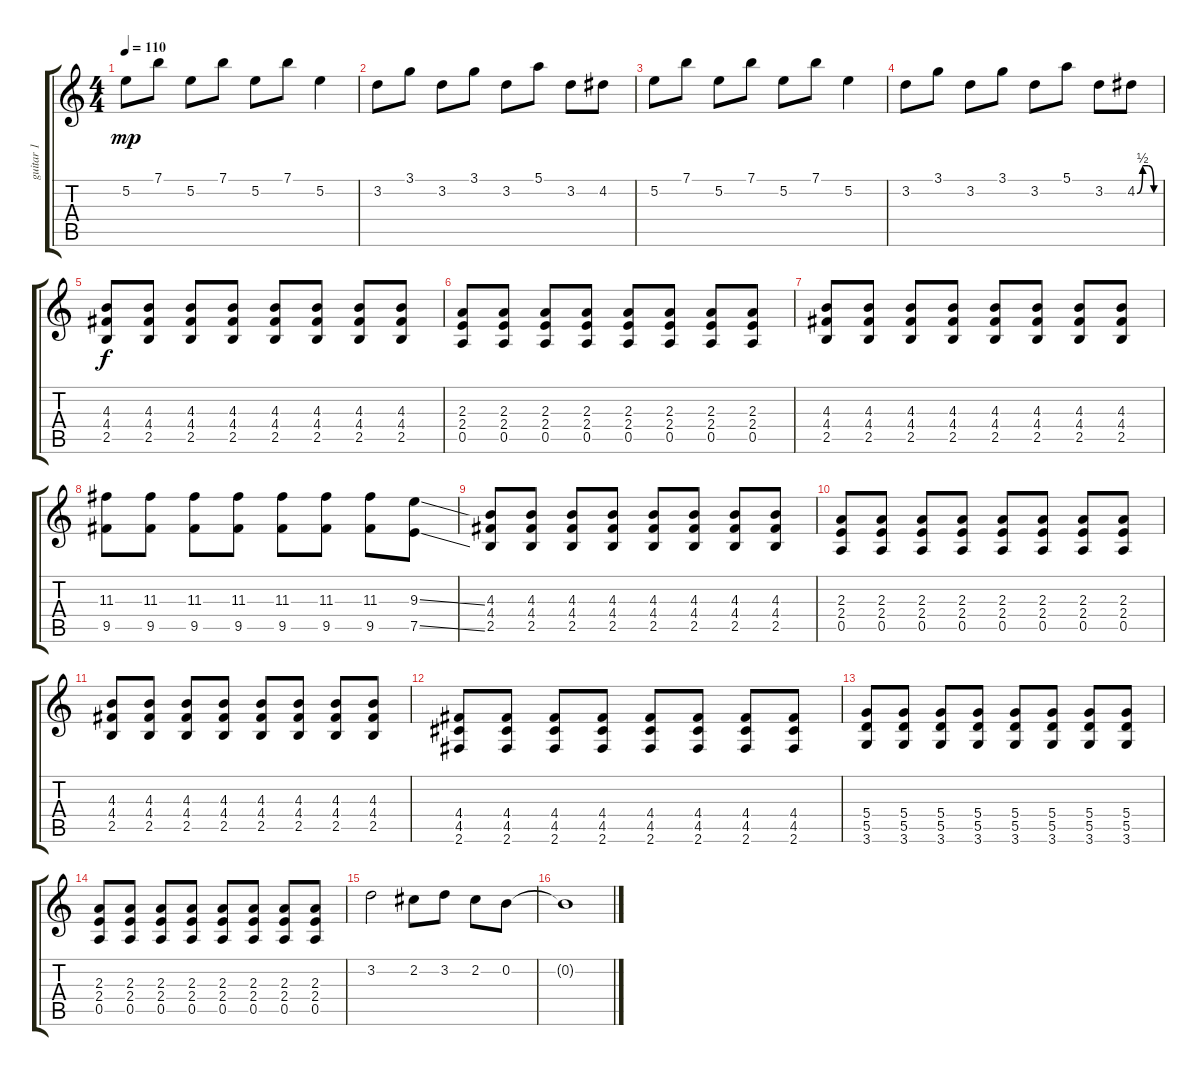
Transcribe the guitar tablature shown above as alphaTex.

\track ("guitar 1" "guitar 1") {instrument distortionguitar}
\staff {score tabs}
\tuning (E4 B3 G3 D3 A2 E2) {hide}
\ts (4 4)
\tempo 110
\clef g2
\ks c
5.2.8{dy mp instrument distortionguitar} 7.1.8 5.2.8 7.1.8 5.2.8 7.1.8 5.2.4 |
3.2.8 3.1.8 3.2.8 3.1.8 3.2.8 5.1.8 3.2.8 4.2.8 |
5.2.8 7.1.8 5.2.8 7.1.8 5.2.8 7.1.8 5.2.4 |
3.2.8 3.1.8 3.2.8 3.1.8 3.2.8 5.1.8 3.2.8 4.2{be (custom 0 0 15 2 30 2 45 0 60 0)}.8 |
(4.3 4.4 2.5).8{dy f volume 11 instrument distortionguitar} (4.3 4.4 2.5).8 (4.3 4.4 2.5).8 (4.3 4.4 2.5).8 (4.3 4.4 2.5).8 (4.3 4.4 2.5).8 (4.3 4.4 2.5).8 (4.3 4.4 2.5).8 |
(2.3 2.4 0.5).8 (2.3 2.4 0.5).8 (2.3 2.4 0.5).8 (2.3 2.4 0.5).8 (2.3 2.4 0.5).8 (2.3 2.4 0.5).8 (2.3 2.4 0.5).8 (2.3 2.4 0.5).8 |
(4.3 4.4 2.5).8 (4.3 4.4 2.5).8 (4.3 4.4 2.5).8 (4.3 4.4 2.5).8 (4.3 4.4 2.5).8 (4.3 4.4 2.5).8 (4.3 4.4 2.5).8 (4.3 4.4 2.5).8 |
(11.3 9.5).8 (11.3 9.5).8 (11.3 9.5).8 (11.3 9.5).8 (11.3 9.5).8 (11.3 9.5).8 (11.3 9.5).8 (9.3{ss} 7.5{ss}).8 |
(4.3 4.4 2.5).8{volume 10} (4.3 4.4 2.5).8 (4.3 4.4 2.5).8 (4.3 4.4 2.5).8 (4.3 4.4 2.5).8 (4.3 4.4 2.5).8 (4.3 4.4 2.5).8 (4.3 4.4 2.5).8 |
(2.3 2.4 0.5).8 (2.3 2.4 0.5).8 (2.3 2.4 0.5).8 (2.3 2.4 0.5).8 (2.3 2.4 0.5).8 (2.3 2.4 0.5).8 (2.3 2.4 0.5).8 (2.3 2.4 0.5).8 |
(4.3 4.4 2.5).8 (4.3 4.4 2.5).8 (4.3 4.4 2.5).8 (4.3 4.4 2.5).8 (4.3 4.4 2.5).8 (4.3 4.4 2.5).8 (4.3 4.4 2.5).8 (4.3 4.4 2.5).8 |
(4.4 4.5 2.6).8 (4.4 4.5 2.6).8 (4.4 4.5 2.6).8 (4.4 4.5 2.6).8 (4.4 4.5 2.6).8 (4.4 4.5 2.6).8 (4.4 4.5 2.6).8 (4.4 4.5 2.6).8 |
(5.4 5.5 3.6).8 (5.4 5.5 3.6).8 (5.4 5.5 3.6).8 (5.4 5.5 3.6).8 (5.4 5.5 3.6).8 (5.4 5.5 3.6).8 (5.4 5.5 3.6).8 (5.4 5.5 3.6).8 |
(2.3 2.4 0.5).8 (2.3 2.4 0.5).8 (2.3 2.4 0.5).8 (2.3 2.4 0.5).8 (2.3 2.4 0.5).8 (2.3 2.4 0.5).8 (2.3 2.4 0.5).8 (2.3 2.4 0.5).8 |
3.2.2{volume 12 instrument distortionguitar} 2.2.8 3.2.8 2.2.8 0.2.8 |
0.2{t}.1
